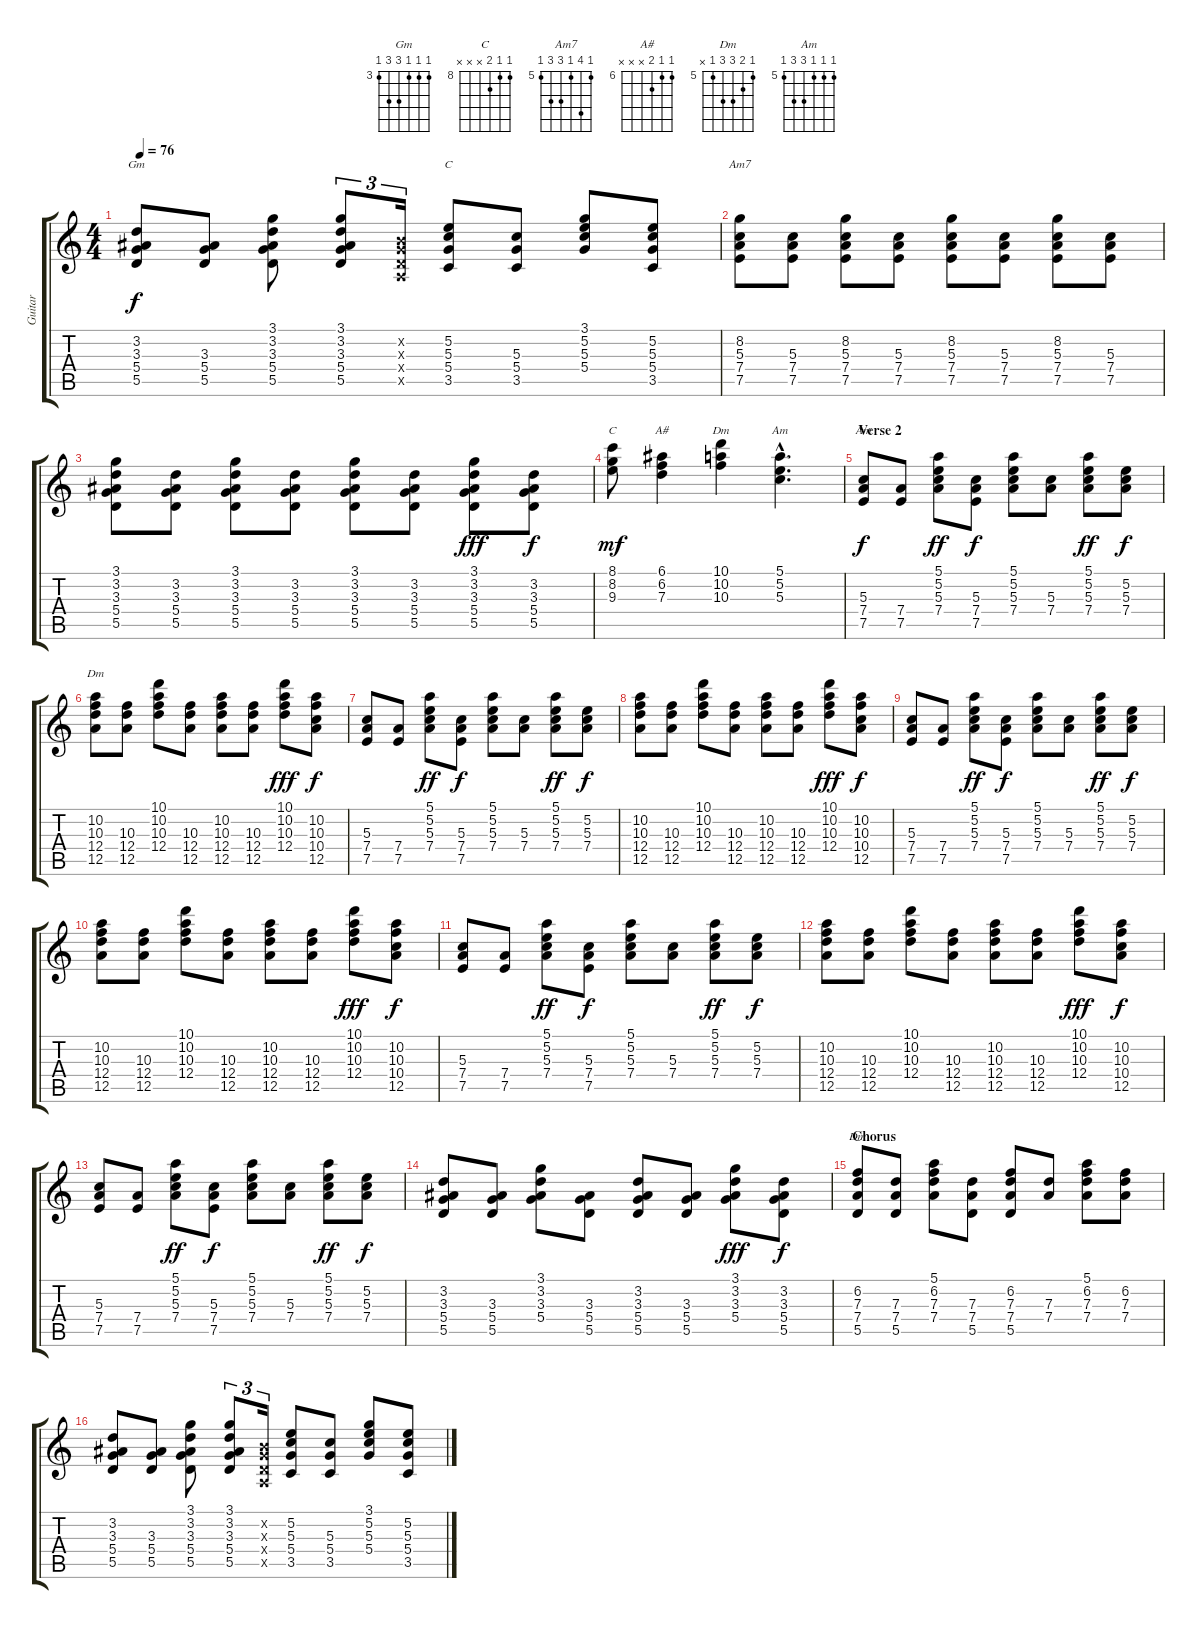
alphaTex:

\track ("Guitar" "Guitar") {instrument acousticguitarnylon}
\staff {score tabs}
\tuning (E4 B3 G3 D3 A2 E2) {hide}
\chord ("Gm" 3 3 3 5 5 3) {firstfret 3}
\chord ("C" 3 5 5 5 3 x) {firstfret 3}
\chord ("Am7" 5 8 5 7 7 5) {firstfret 5}
\chord ("C" 8 8 9 x x x) {firstfret 8}
\chord ("A#" 6 6 7 x x x) {firstfret 6}
\chord ("Dm" 10 10 10 x x x) {firstfret 10}
\chord ("Am" 5 5 5 x x x)
\chord ("Am" 5 5 5 7 7 5) {firstfret 5}
\chord ("Dm" 10 10 10 12 12 10) {firstfret 10}
\chord ("Dm" 5 6 7 7 5 x) {firstfret 5}
\ts (4 4)
\tempo 76
\clef g2
\ks c
(3.2 3.3 5.4 5.5).8{ch "Gm" dy f} (3.3 5.4 5.5).8 (3.1 3.2 3.3 5.4 5.5).8 (3.1 3.2 3.3 5.4 5.5).8{tu (3 2)} (0.2{x} 0.3{x} 0.4{x} 0.5{x}).16{tu (3 2)} (5.2 5.3 5.4 3.5).8{ch "C"} (5.3 5.4 3.5).8 (3.1 5.2 5.3 5.4).8 (5.2 5.3 5.4 3.5).8 |
(8.2 5.3 7.4 7.5).8{ch "Am7"} (5.3 7.4 7.5).8 (8.2 5.3 7.4 7.5).8 (5.3 7.4 7.5).8 (8.2 5.3 7.4 7.5).8 (5.3 7.4 7.5).8 (8.2 5.3 7.4 7.5).8 (5.3 7.4 7.5).8 |
(3.1 3.2 3.3 5.4 5.5).8 (3.2 3.3 5.4 5.5).8 (3.1 3.2 3.3 5.4 5.5).8 (3.2 3.3 5.4 5.5).8 (3.1 3.2 3.3 5.4 5.5).8 (3.2 3.3 5.4 5.5).8 (3.1 3.2 3.3 5.4 5.5).8{dy fff} (3.2 3.3 5.4 5.5).8{dy f} |
(8.1 8.2 9.3).8{ch "C" dy mf} (6.1 6.2 7.3).4{ch "A#"} (10.1 10.2 10.3).4{ch "Dm"} (5.1{hac} 5.2{hac} 5.3{hac}).4{d ch "Am"} |
\section ("" "Verse 2")
(5.3 7.4 7.5).8{ch "Am" dy f} (7.4 7.5).8 (5.1 5.2 5.3 7.4).8{dy ff} (5.3 7.4 7.5).8{dy f} (5.1 5.2 5.3 7.4).8 (5.3 7.4).8 (5.1 5.2 5.3 7.4).8{dy ff} (5.2 5.3 7.4).8{dy f} |
(10.2 10.3 12.4 12.5).8{ch "Dm"} (10.3 12.4 12.5).8 (10.1 10.2 10.3 12.4).8 (10.3 12.4 12.5).8 (10.2 10.3 12.4 12.5).8 (10.3 12.4 12.5).8 (10.1 10.2 10.3 12.4).8{dy fff} (10.2 10.3 10.4 12.5).8{dy f} |
(5.3 7.4 7.5).8 (7.4 7.5).8 (5.1 5.2 5.3 7.4).8{dy ff} (5.3 7.4 7.5).8{dy f} (5.1 5.2 5.3 7.4).8 (5.3 7.4).8 (5.1 5.2 5.3 7.4).8{dy ff} (5.2 5.3 7.4).8{dy f} |
(10.2 10.3 12.4 12.5).8 (10.3 12.4 12.5).8 (10.1 10.2 10.3 12.4).8 (10.3 12.4 12.5).8 (10.2 10.3 12.4 12.5).8 (10.3 12.4 12.5).8 (10.1 10.2 10.3 12.4).8{dy fff} (10.2 10.3 10.4 12.5).8{dy f} |
(5.3 7.4 7.5).8 (7.4 7.5).8 (5.1 5.2 5.3 7.4).8{dy ff} (5.3 7.4 7.5).8{dy f} (5.1 5.2 5.3 7.4).8 (5.3 7.4).8 (5.1 5.2 5.3 7.4).8{dy ff} (5.2 5.3 7.4).8{dy f} |
(10.2 10.3 12.4 12.5).8 (10.3 12.4 12.5).8 (10.1 10.2 10.3 12.4).8 (10.3 12.4 12.5).8 (10.2 10.3 12.4 12.5).8 (10.3 12.4 12.5).8 (10.1 10.2 10.3 12.4).8{dy fff} (10.2 10.3 10.4 12.5).8{dy f} |
(5.3 7.4 7.5).8 (7.4 7.5).8 (5.1 5.2 5.3 7.4).8{dy ff} (5.3 7.4 7.5).8{dy f} (5.1 5.2 5.3 7.4).8 (5.3 7.4).8 (5.1 5.2 5.3 7.4).8{dy ff} (5.2 5.3 7.4).8{dy f} |
(10.2 10.3 12.4 12.5).8 (10.3 12.4 12.5).8 (10.1 10.2 10.3 12.4).8 (10.3 12.4 12.5).8 (10.2 10.3 12.4 12.5).8 (10.3 12.4 12.5).8 (10.1 10.2 10.3 12.4).8{dy fff} (10.2 10.3 10.4 12.5).8{dy f} |
(5.3 7.4 7.5).8 (7.4 7.5).8 (5.1 5.2 5.3 7.4).8{dy ff} (5.3 7.4 7.5).8{dy f} (5.1 5.2 5.3 7.4).8 (5.3 7.4).8 (5.1 5.2 5.3 7.4).8{dy ff} (5.2 5.3 7.4).8{dy f} |
(3.2 3.3 5.4 5.5).8 (3.3 5.4 5.5).8 (3.1 3.2 3.3 5.4).8 (3.3 5.4 5.5).8 (3.2 3.3 5.4 5.5).8 (3.3 5.4 5.5).8 (3.1 3.2 3.3 5.4).8{dy fff} (3.2 3.3 5.4 5.5).8{dy f} |
\section ("" "Chorus")
(6.2 7.3 7.4 5.5).8{ch "Dm"} (7.3 7.4 5.5).8 (5.1 6.2 7.3 7.4).8 (7.3 7.4 5.5).8 (6.2 7.3 7.4 5.5).8 (7.3 7.4).8 (5.1 6.2 7.3 7.4).8 (6.2 7.3 7.4).8 |
(3.2 3.3 5.4 5.5).8 (3.3 5.4 5.5).8 (3.1 3.2 3.3 5.4 5.5).8 (3.1 3.2 3.3 5.4 5.5).8{tu (3 2)} (0.2{x} 0.3{x} 0.4{x} 0.5{x}).16{tu (3 2)} (5.2 5.3 5.4 3.5).8 (5.3 5.4 3.5).8 (3.1 5.2 5.3 5.4).8 (5.2 5.3 5.4 3.5).8
